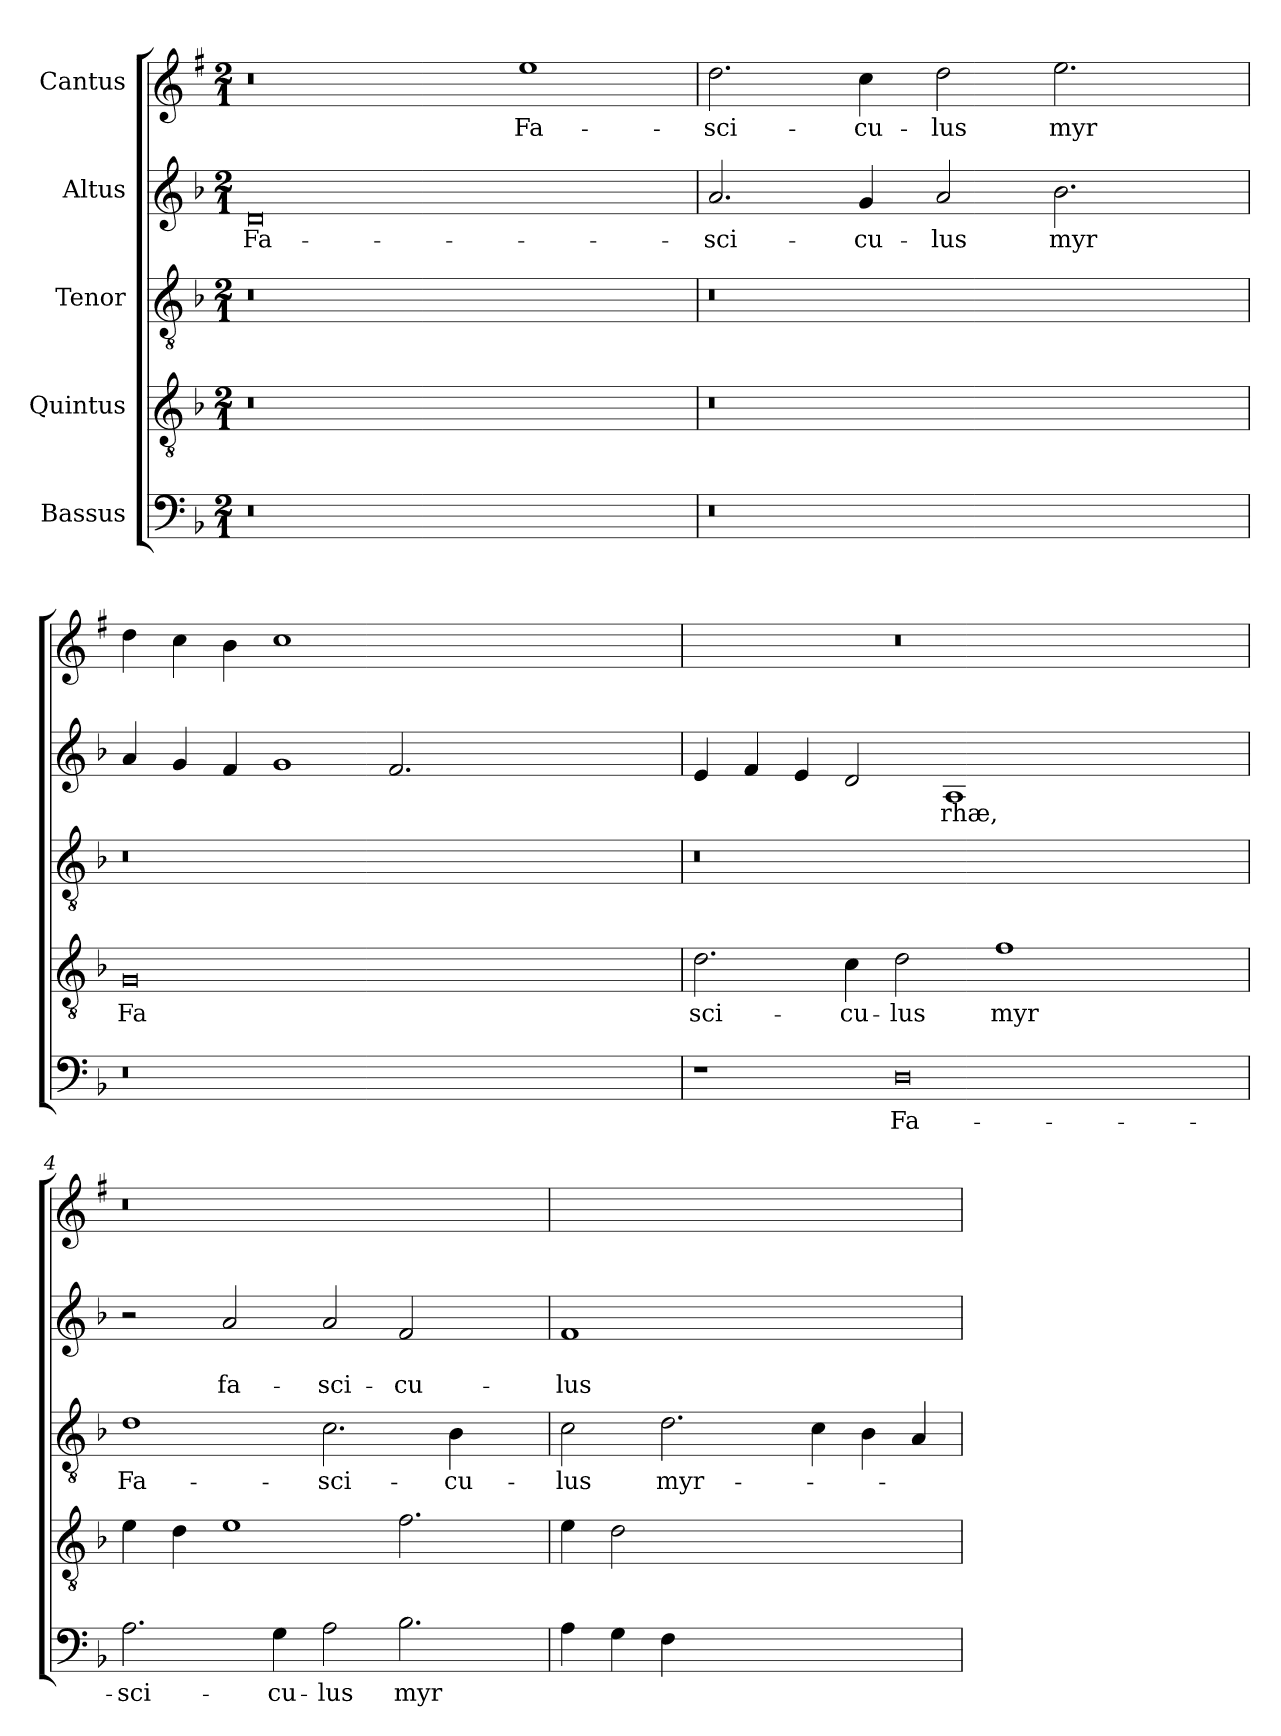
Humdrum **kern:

**kern	**text	**kern	**text	**kern	**text	**kern	**text	**text	**kern	**text
*part5	*part5	*part4	*part4	*part3	*part3	*part2	*part2	*part2	*part1	*part1
*staff5	*staff5	*staff4	*staff4	*staff3	*staff3	*staff2	*staff2	*staff2	*staff1	*staff1
*I"Bassus	*	*I"Quintus	*	*I"Tenor	*	*I"Altus	*	*	*I"Cantus	*
*clefF4	*	*clefGv2	*	*clefGv2	*	*clefG2	*	*	*clefG2	*
*	*	*	*	*	*	*	*	*	*ITrd1c2	*
*k[b-]	*	*k[b-]	*	*k[b-]	*	*k[b-]	*	*	*k[b-]	*
*F:	*	*F:	*	*F:	*	*F:	*	*	*F:	*
*M2/1	*	*M2/1	*	*M2/1	*	*M2/1	*	*	*M2/1	*
=	=	=	=	=	=	=	=	=	=	=
!	!	!	!	!	!	!	!LO:LY:b	!	!	!
*	*	*	*	*	*	*	*	*	*^	*
0r	.	0r	.	0r	.	0d	Fa-	.	0r	0ryy	.
!	!	!	!	!	!	!	!	!	!	!	!LO:LY:b
1ryy	.	1ryy	.	1ryy	.	1ryy	.	.	1dd	1ryy	Fa-
=1	=1	=1	=1	=1	=1	=1	=1	=1	=1	=1	=1
!	!	!	!	!	!	!	!LO:LY:b	!	!	!	!LO:LY:b
0r	.	0r	.	0r	.	2.a	-sci-	.	2.cc	1ryy	-sci-
!	!	!	!	!	!	!	!LO:LY:b	!	!	!	!LO:LY:b
.	.	.	.	.	.	4g	-cu-	.	4b-	.	-cu-
!	!	!	!	!	!	!	!LO:LY:b	!	!	!	!LO:LY:b
.	.	.	.	.	.	2a	-lus	.	2cc	2ryy	-lus
!	!	!	!	!	!	!	!LO:LY:b	!	!	!	!LO:LY:b
.	.	.	.	.	.	2.b-	myr	.	2.dd	2ryy	myr
4ryy	.	4ryy	.	4ryy	.	.	.	.	.	4ryy	.
=1	=1	=1	=1	=1	=1	=1	=1	=1	=1	=1	=1
!	!	!	!LO:LY:b	!	!	!	!	!	!	!	!
0r	.	0G	Fa	0r	.	4a	.	.	4cc	0ryy	.
.	.	.	.	.	.	4g	.	.	4b-	.	.
.	.	.	.	.	.	4f	.	.	4a	.	.
.	.	.	.	.	.	1g	.	.	1b-	.	.
!	!	!	!	!	!	!	!	!	!	!	!LO:LY:b
.	.	.	.	.	.	2.f	.	.	[0ayy	.	rhæ
1..ryy	.	1..ryy	.	1..ryy	.	.	.	.	.	1..ryy	.
.	.	.	.	.	.	1ryy	.	.	.	.	.
.	.	.	.	.	.	4ryy	.	.	.	.	.
=2	=2	=2	=2	=2	=2	=2	=2	=2	=2	=2	=2
!	!	!	!LO:LY:b	!	!	!	!	!	!	!	!
1r	.	2.d	sci-	0r	.	4e	.	.	2.ayy_	0ryy	.
.	.	.	.	.	.	4f	.	.	.	.	.
.	.	.	.	.	.	4e	.	.	.	.	.
!	!	!	!LO:LY:b	!	!	!	!	!	!	!	!
.	.	4c	-cu-	.	.	2d	.	.	4ayy]	.	.
!	!LO:LY:b	!	!LO:LY:b	!	!	!	!	!	!	!	!
0D	Fa-	2d	-lus	.	.	.	.	.	0r	.	.
!	!	!	!	!	!	!	!LO:LY:b	!	!	!	!
.	.	.	.	.	.	1A	rhæ,	.	.	.	.
!	!	!	!LO:LY:b	!	!	!	!	!	!	!	!
.	.	1f	myr	.	.	.	.	.	.	.	.
.	.	.	.	1ryy	.	.	.	.	.	1ryy	.
.	.	.	.	.	.	2.ryy	.	.	.	.	.
.	.	2ryy	.	.	.	.	.	.	.	.	.
=4	=4	=4	=4	=4	=4	=4	=4	=4	=4	=4	=4
!	!LO:LY:b	!	!	!	!LO:LY:b	!	!	!	!	!	!
2.A	-sci-	4e	.	1d	Fa-	2r	.	.	0r	0ryy	.
.	.	4d	.	.	.	.	.	.	.	.	.
!	!	!	!	!	!	!	!	!LO:LY:b	!	!	!
.	.	1e	.	.	.	2a	.	fa-	.	.	.
!	!LO:LY:b	!	!	!	!	!	!	!	!	!	!
4G	-cu-	.	.	.	.	.	.	.	.	.	.
!	!LO:LY:b	!	!	!	!LO:LY:b	!	!	!LO:LY:b	!	!	!
2A	-lus	.	.	2.c	-sci-	2a	.	-sci-	.	.	.
!	!LO:LY:b	!	!	!	!	!	!	!LO:LY:b	!	!	!
2.B-	myr	2.f	.	.	.	2f	.	-cu-	.	.	.
!	!	!	!	!	!LO:LY:b	!	!	!	!	!	!
.	.	.	.	4B-	-cu-	.	.	.	.	.	.
.	.	.	.	4ryy	.	4ryy	.	.	4ryy	4ryy	.
=5	=5	=5	=5	=5	=5	=5	=5	=5	=5	=5	=5
!	!	!	!	!	!LO:LY:b	!	!	!LO:LY:b	!	!	!
*	*	*	*	*	*	*	*	*	*v	*v	*
4A	.	4e	.	2c	-lus	1f	.	-lus	0ryy	.
4G	.	2d	.	.	.	.	.	.	.	.
!	!	!	!	!	!LO:LY:b	!	!	!	!	!
4F	.	.	.	2.d	myr-	.	.	.	.	.
1ryy	.	[2fyy	.	.	.	.	.	.	.	.
.	.	.	.	.	.	1ryy	.	.	.	.
.	.	2.ryy	.	4c	.	.	.	.	.	.
.	.	.	.	4B-	.	.	.	.	.	.
4ryy	.	.	.	4A	.	.	.	.	.	.
=	=	=	=	=	=	=	=	=	=	=
*-	*-	*-	*-	*-	*-	*-	*-	*-	*-	*-
